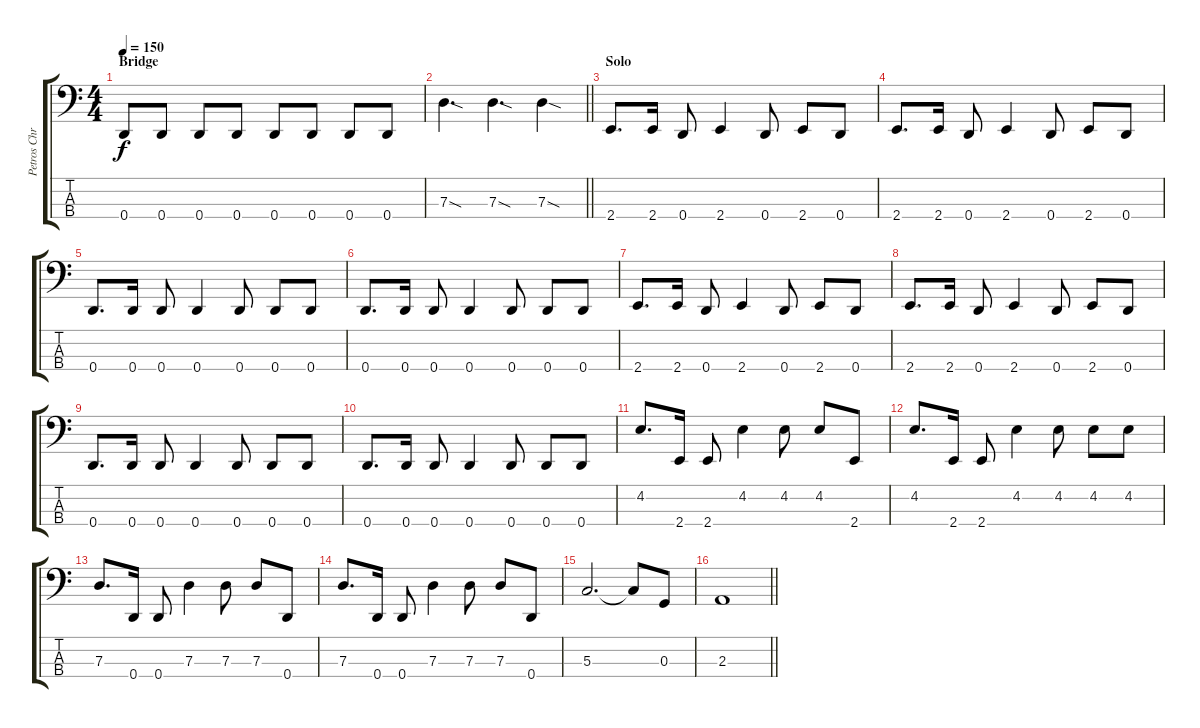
\track ("Petros Christo" "Petros Chr") {instrument electricbasspick}
\staff {score tabs}
\tuning (F2 C2 G1 D1) {hide}
\ts (4 4)
\section ("" "Bridge")
\tempo 150
\clef f4
\ks c
0.4.8{dy f} 0.4.8 0.4.8 0.4.8 0.4.8 0.4.8 0.4.8 0.4.8 |
\barLineRight lightlight
7.3{sod}.4{d} 7.3{sod}.4{d} 7.3{sod}.4 |
\section ("" "Solo")
2.4.8{d} 2.4.16 0.4.8 2.4.4 0.4.8 2.4.8 0.4.8 |
2.4.8{d} 2.4.16 0.4.8 2.4.4 0.4.8 2.4.8 0.4.8 |
0.4.8{d} 0.4.16 0.4.8 0.4.4 0.4.8 0.4.8 0.4.8 |
0.4.8{d} 0.4.16 0.4.8 0.4.4 0.4.8 0.4.8 0.4.8 |
2.4.8{d} 2.4.16 0.4.8 2.4.4 0.4.8 2.4.8 0.4.8 |
2.4.8{d} 2.4.16 0.4.8 2.4.4 0.4.8 2.4.8 0.4.8 |
0.4.8{d} 0.4.16 0.4.8 0.4.4 0.4.8 0.4.8 0.4.8 |
0.4.8{d} 0.4.16 0.4.8 0.4.4 0.4.8 0.4.8 0.4.8 |
4.2.8{d} 2.4.16 2.4.8 4.2.4 4.2.8 4.2.8 2.4.8 |
4.2.8{d} 2.4.16 2.4.8 4.2.4 4.2.8 4.2.8 4.2.8 |
7.3.8{d} 0.4.16 0.4.8 7.3.4 7.3.8 7.3.8 0.4.8 |
7.3.8{d} 0.4.16 0.4.8 7.3.4 7.3.8 7.3.8 0.4.8 |
5.3.2{d} 5.3{t}.8 0.3.8 |
\barLineRight lightlight
2.3.1
